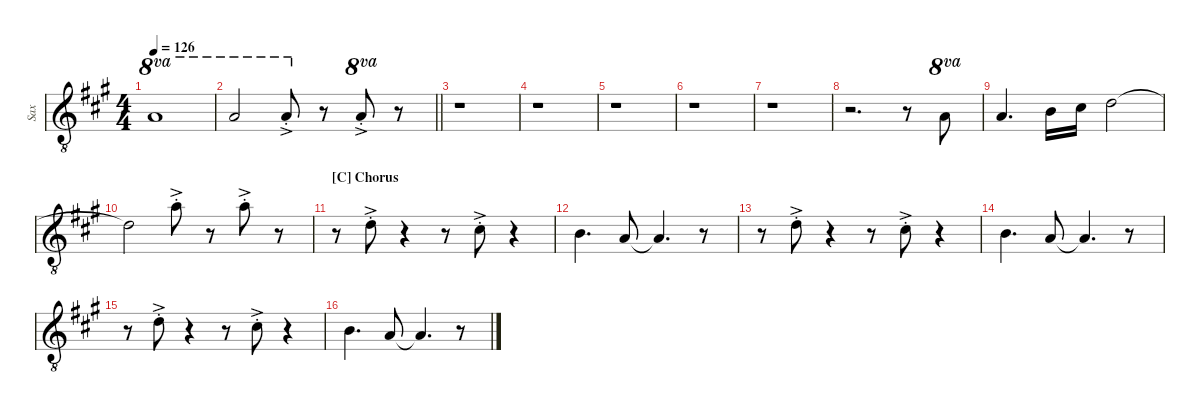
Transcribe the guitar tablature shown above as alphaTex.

\hideDynamics
\bracketExtendMode groupsimilarinstruments
\otherSystemsTrackNameOrientation horizontal
\track ("Sax" "Sax") {defaultSystemsLayout 8 instrument tenorsax}
\staff {score}
\tuning (E4 B3 G3 D3 A2 E2)
\ts (4 4)
\tempo 126
\clef g2
\ottava 8vb
\ks a
5.1{t acc forcenatural}.1{ot 8va dy mf beam Up} |
\barLineRight lightlight
5.1{acc forcenatural}.2{ot 8va beam Up} 5.1{ac st acc forcenatural}.8{ot 8va beam Up} r.8{beam Up} 5.1{ac st acc forcenatural}.8{ot 8va beam Up} r.8{beam Up} |
r.1{beam Down} |
r.1{beam Down} |
r.1{beam Down} |
r.1{beam Down} |
r.1{beam Down} |
r.2{d beam Down} r.8{beam Down} 5.1{acc forcenatural}.8{ot 8va beam Up} |
2.3{acc forcenatural}.4{d beam Up} 4.3{acc forcenatural}.16{beam Down} 2.2{acc #}.16{beam Down} 3.2{acc forcenatural}.2{beam Down} |
3.2{t acc forcenatural}.2{beam Down} 5.1{ac st acc forcenatural}.8{dy mp beam Down} r.8{beam Down} 5.1{ac st acc forcenatural}.8{beam Down} r.8{beam Down} |
\section ("C" "Chorus")
r.8{beam Down} 3.2{ac st acc forcenatural}.8{dy mf beam Down} r.4{beam Down} r.8{beam Down} 2.2{ac st acc #}.8{beam Down} r.4{beam Down} |
0.2{acc forcenatural}.4{d beam Down} 2.3{acc forcenatural}.8{beam Up} 2.3{t acc forcenatural}.4{d beam Up} r.8{beam Up} |
r.8{beam Down} 3.2{ac st acc forcenatural}.8{beam Down} r.4{beam Down} r.8{beam Down} 2.2{ac st acc #}.8{beam Down} r.4{beam Down} |
0.2{acc forcenatural}.4{d beam Down} 2.3{acc forcenatural}.8{beam Up} 2.3{t acc forcenatural}.4{d beam Up} r.8{beam Up} |
r.8{beam Down} 3.2{ac st acc forcenatural}.8{beam Down} r.4{beam Down} r.8{beam Down} 2.2{ac st acc #}.8{beam Down} r.4{beam Down} |
0.2{acc forcenatural}.4{d beam Down} 2.3{acc forcenatural}.8{beam Up} 2.3{t acc forcenatural}.4{d beam Up} r.8{beam Up}
